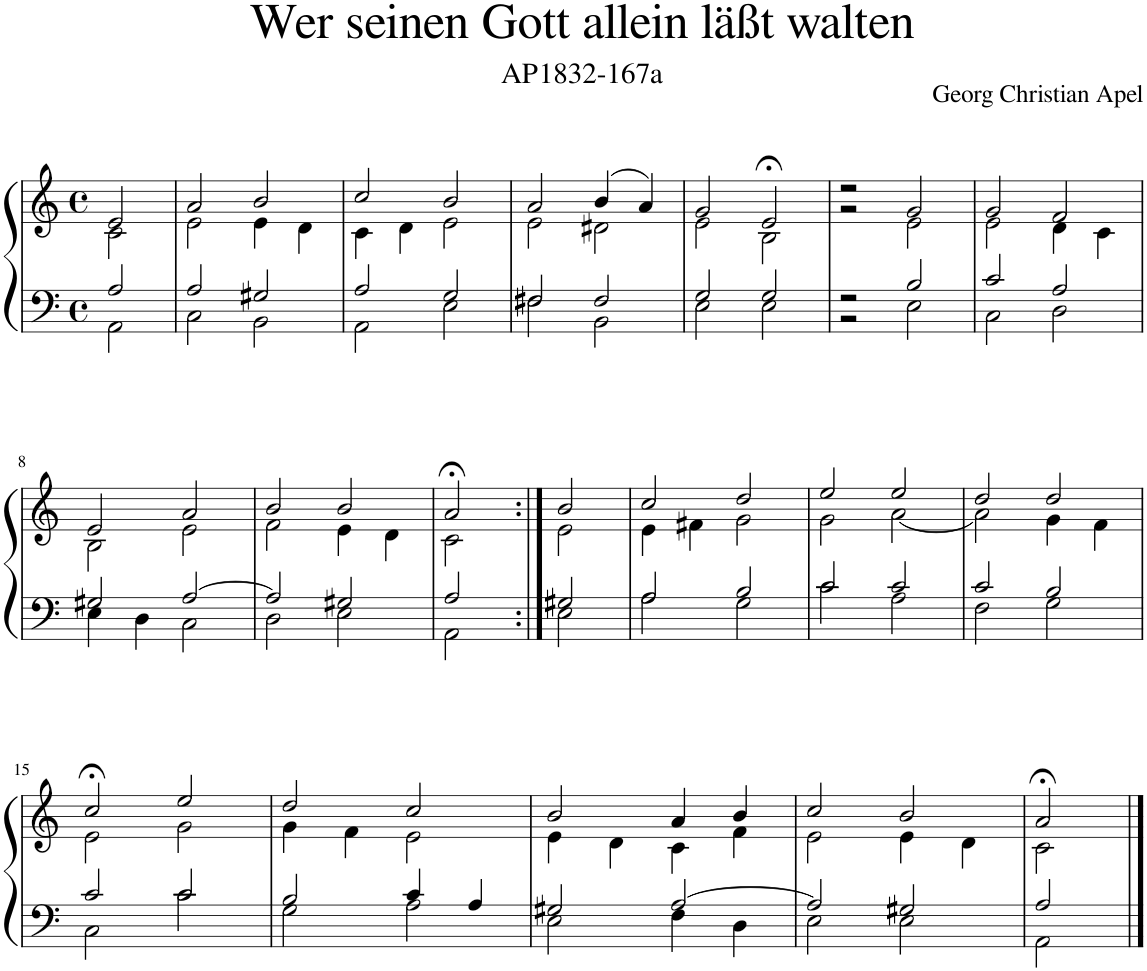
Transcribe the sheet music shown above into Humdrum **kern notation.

**kern	**kern
*part1	*part1
*staff2	*staff1
*I"Piano	*
*I'Pno.	*
*clefF4	*clefG2
*k[]	*k[]
*M4/4	*M4/4
*met(c)	*met(c)
=1	=1
*^	*^
2A/	2AA\	2e/	2c\
=2	=2	=2	=2
2A/	2C\	2a/	2e\
2G#X/	2BB\	2b/	4e\
.	.	.	4d\
=3	=3	=3	=3
2A/	2AA\	2cc/	4c\
.	.	.	4d\
2G/	2E\	2b/	2e\
=4	=4	=4	=4
2F#X/	2F#\	2a/	2e\
2F#/	2BB\	(4b/	2d#X\
.	.	4a/)	.
=5	=5	=5	=5
2G/	2E\	2g/	2e\
2G/	2E\	2e;</	2B\
=6	=6	=6	=6
2r	2r	2r	2r
2B/	2E\	2g/	2e\
=7	=7	=7	=7
2c/	2C\	2g/	2e\
2A/	2D\	2f/	4d\
.	.	.	4c\
!!LO:LB:g=z	!!
=8	=8	=8	=8
2G#X/	4E\	2e/	2B\
.	4D\	.	.
[2A/	2C\	2a/	2e\
=9	=9	=9	=9
2A/]	2D\	2b/	2f\
2G#X/	2E\	2b/	4e\
.	.	.	4d\
=10	=10	=10	=10
2A/	2AA\	2a;</	2c\
=11:|!	=11:|!	=11:|!	=11:|!
2G#X/	2E\	2b/	2e\
=12	=12	=12	=12
2A/	2A\	2cc/	4e\
.	.	.	4f#X\
2B/	2G\	2dd/	2g\
=13	=13	=13	=13
2c/	2c\	2ee/	2g\
2c/	2A\	2ee/	[2a\
=14	=14	=14	=14
2c/	2F\	2dd/	2a\]
2B/	2G\	2dd/	4g\
.	.	.	4f\
!!LO:LB:g=z	!!
=15	=15	=15	=15
2c/	2C\	2cc;</	2e\
2c/	2c\	2ee/	2g\
=16	=16	=16	=16
2B/	2G\	2dd/	4g\
.	.	.	4f\
4c/	2A\	2cc/	2e\
4A/	.	.	.
=17	=17	=17	=17
2G#X/	2E\	2b/	4e\
.	.	.	4d\
[2A/	4F\	4a/	4c\
.	4D\	4b/	4f\
=18	=18	=18	=18
2A/]	2E\	2cc/	2e\
2G#X/	2E\	2b/	4e\
.	.	.	4d\
=19	=19	=19	=19
2A/	2AA\	2a;</	2c\
*v	*v	*	*
*	*v	*v
==	==
*-	*-
